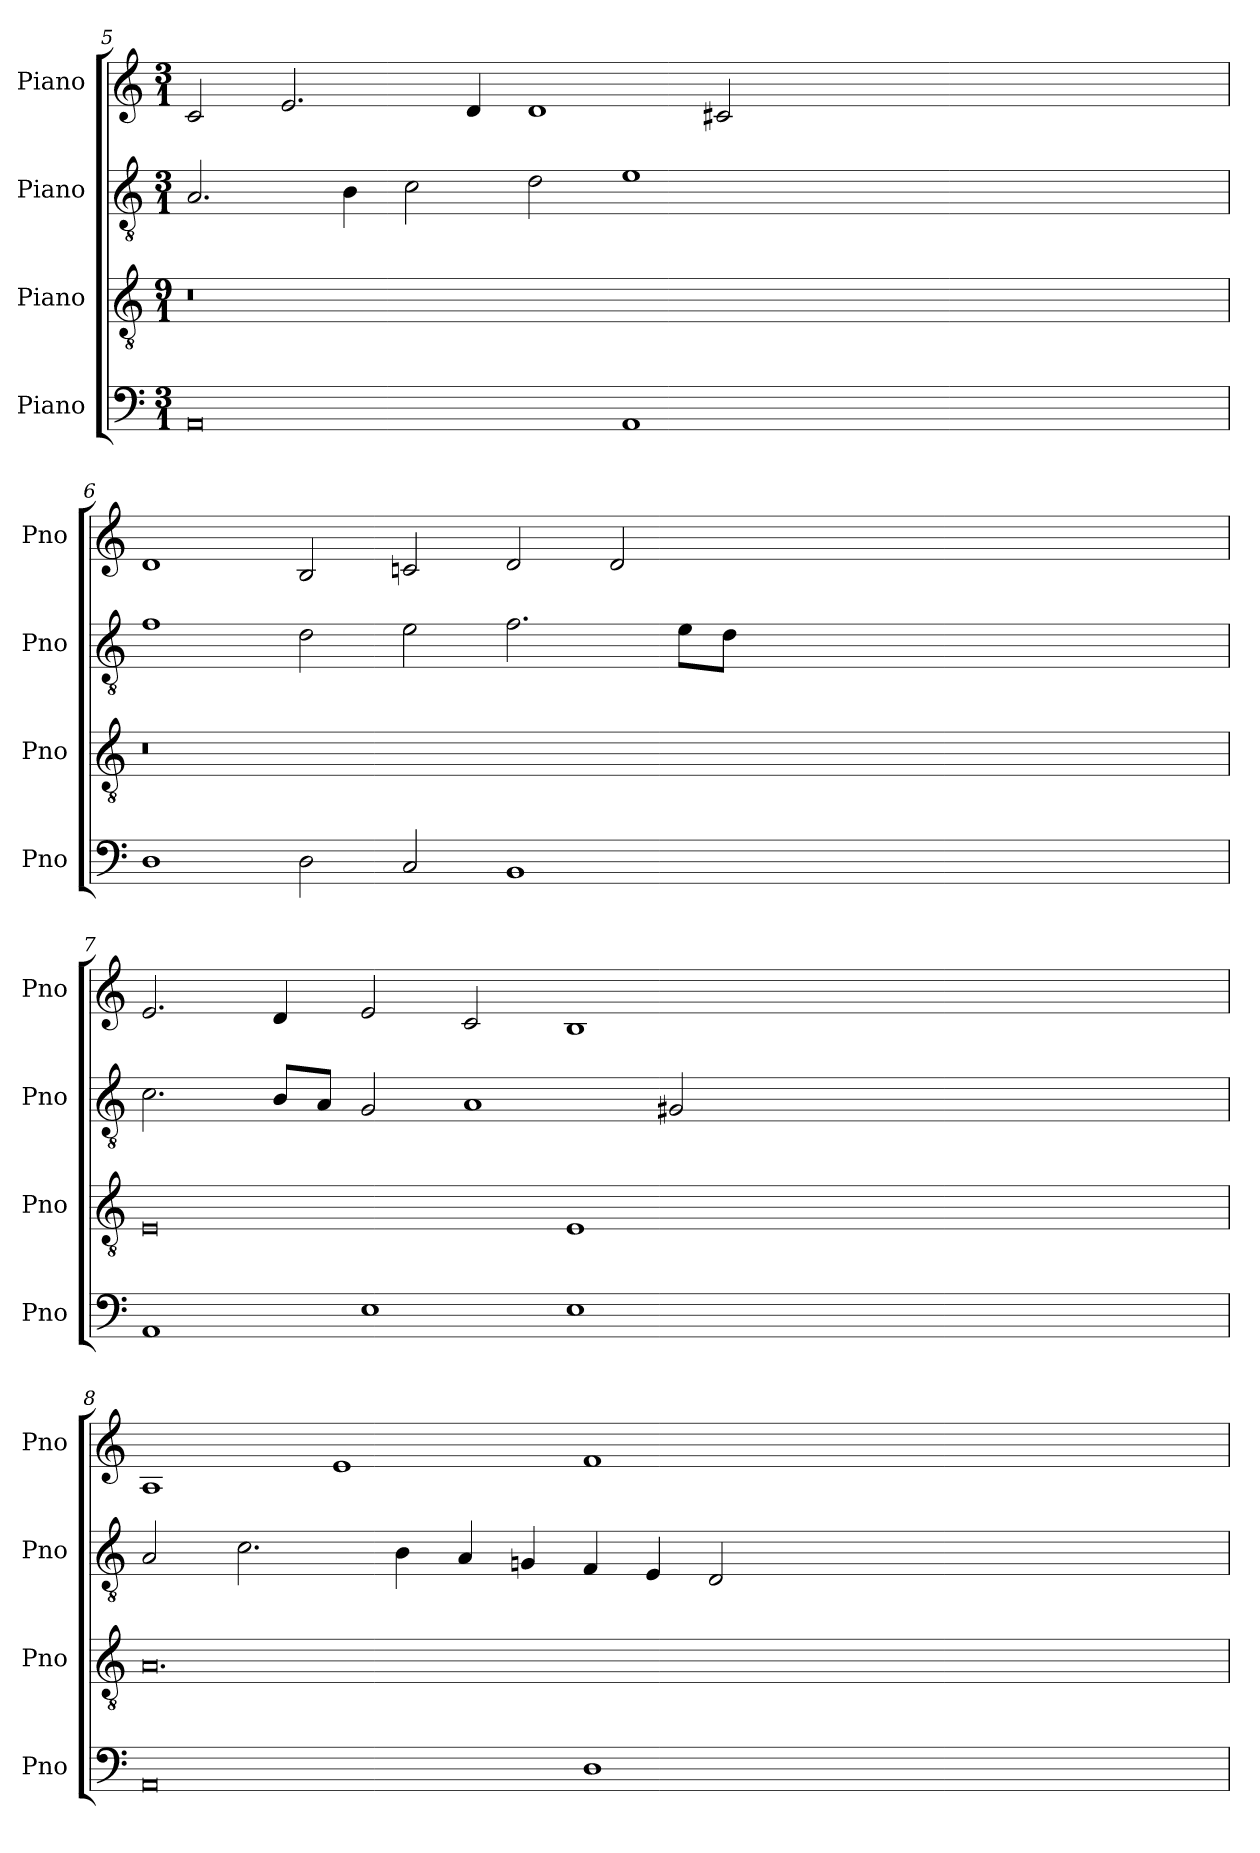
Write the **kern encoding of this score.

**kern	**kern	**kern	**kern
*part4	*part3	*part2	*part1
*staff4	*staff3	*staff2	*staff1
*I"Piano	*I"Piano	*I"Piano	*I"Piano
*I'Pno	*I'Pno	*I'Pno	*I'Pno
!!LO:PB:g=z
*clefF4	*clefGv2	*clefGv2	*clefG2
*k[]	*k[]	*k[]	*k[]
*M3/1	*M9/1	*M3/1	*M3/1
=5	=5	=5	=5
0AA	0.r	2.A/	2c/
.	.	.	2.e/
.	.	4B\	.
.	.	2c\	.
.	.	.	4d/
.	.	2d\	1d
1AA	.	1e	.
.	.	.	2c#X/
00.ryy	00.ryy	00.ryy	00.ryy
!!LO:LB:g=z
=6	=6	=6	=6
1D	0.r	1f	1d
2D\	.	2d\	2B/
2C/	.	2e\	2cn/
1BB	.	2.f\	2d/
.	.	.	2d/
.	.	8e\L	.
.	.	8d\J	.
00.ryy	00.ryy	00.ryy	00.ryy
!!LO:LB:g=z
=7	=7	=7	=7
1AA	0E	2.c\	2.e/
.	.	8B/L	4d/
.	.	8A/J	.
1E	.	2G/	2e/
.	.	1A	2c/
1E	1E	.	1B
.	.	2G#X/	.
00.ryy	00.ryy	00.ryy	00.ryy
!!LO:LB:g=z
=8	=8	=8	=8
0AA	0.A	2A/	1A
.	.	2.c\	.
.	.	.	1e
.	.	4B\	.
.	.	4A/	.
.	.	4Gn/	.
1D	.	4F/	1f
.	.	4E/	.
.	.	2D/	.
00.ryy	00.ryy	00.ryy	00.ryy
=	=	=	=
*-	*-	*-	*-
